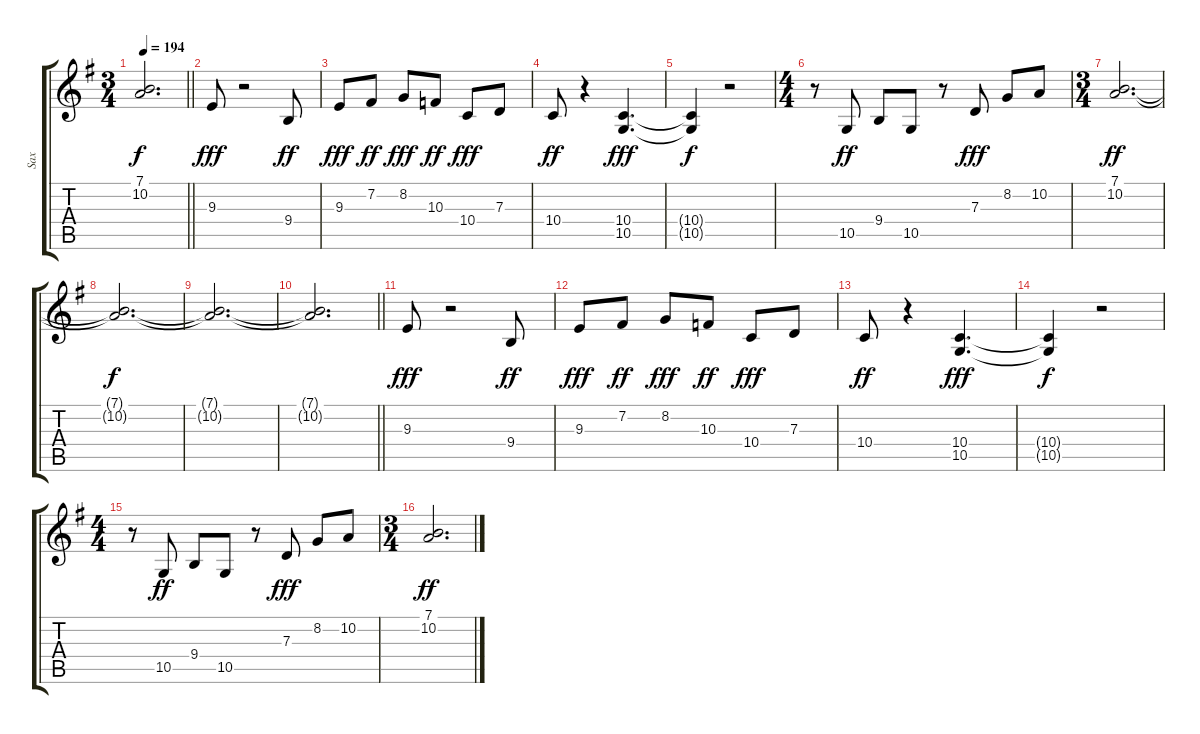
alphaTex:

\track ("Sax" "Sax") {instrument altosax}
\staff {score tabs}
\tuning (E4 B3 G3 D3 A2 E2) {hide}
\ts (3 4)
\tempo 194
\clef g2
\barLineRight lightlight
\ks g
(7.1{t} 10.2{t}).2{d dy f} |
9.3.8{dy fff} r.2 9.4.8{dy ff} |
9.3.8{dy fff} 7.2.8{dy ff} 8.2.8{dy fff} 10.3.8{dy ff} 10.4.8{dy fff} 7.3.8 |
10.4.8{dy ff} r.4 (10.4 10.5).4{d dy fff} |
(10.4{t} 10.5{t}).4{dy f} r.2 |
\ts (4 4)
r.8 10.5.8{dy ff} 9.4.8 10.5.8 r.8 7.3.8{dy fff} 8.2.8 10.2.8 |
\ts (3 4)
(7.1 10.2).2{d dy ff} |
(7.1{t} 10.2{t}).2{d dy f} |
(7.1{t} 10.2{t}).2{d} |
\barLineRight lightlight
(7.1{t} 10.2{t}).2{d} |
9.3.8{dy fff} r.2 9.4.8{dy ff} |
9.3.8{dy fff} 7.2.8{dy ff} 8.2.8{dy fff} 10.3.8{dy ff} 10.4.8{dy fff} 7.3.8 |
10.4.8{dy ff} r.4 (10.4 10.5).4{d dy fff} |
(10.4{t} 10.5{t}).4{dy f} r.2 |
\ts (4 4)
r.8 10.5.8{dy ff} 9.4.8 10.5.8 r.8 7.3.8{dy fff} 8.2.8 10.2.8 |
\ts (3 4)
(7.1 10.2).2{d dy ff}
